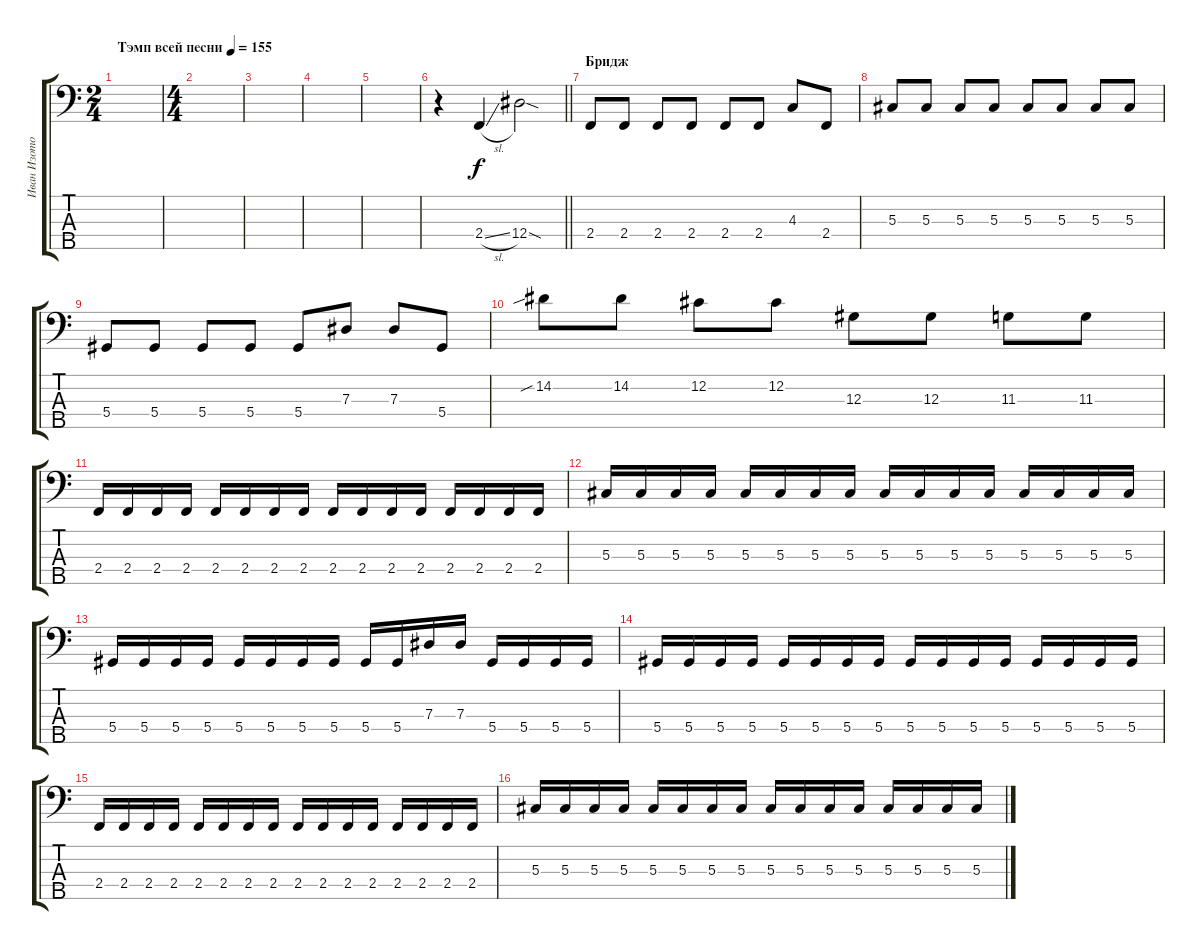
\track ("Иван Изотов" "Иван Изото") {instrument electricbasspick}
\staff {score tabs}
\tuning (Gb2 Db2 Ab1 Eb1 Bb0) {hide}
\ts (2 4)
\tempo (155 "Тэмп всей песни")
\clef f4
\ks c
|
\ts (4 4)
|
|
|
|
\barLineRight lightlight
r.4 2.4{sl}.4 12.4{sod}.2 |
\section ("" "Бридж")
2.4.8 2.4.8 2.4.8 2.4.8 2.4.8 2.4.8 4.3.8 2.4.8 |
5.3.8 5.3.8 5.3.8 5.3.8 5.3.8 5.3.8 5.3.8 5.3.8 |
5.4.8 5.4.8 5.4.8 5.4.8 5.4.8 7.3.8 7.3.8 5.4.8 |
14.2{sib}.8 14.2.8 12.2.8 12.2.8 12.3.8 12.3.8 11.3.8 11.3.8 |
2.4.16 2.4.16 2.4.16 2.4.16 2.4.16 2.4.16 2.4.16 2.4.16 2.4.16 2.4.16 2.4.16 2.4.16 2.4.16 2.4.16 2.4.16 2.4.16 |
5.3.16 5.3.16 5.3.16 5.3.16 5.3.16 5.3.16 5.3.16 5.3.16 5.3.16 5.3.16 5.3.16 5.3.16 5.3.16 5.3.16 5.3.16 5.3.16 |
5.4.16 5.4.16 5.4.16 5.4.16 5.4.16 5.4.16 5.4.16 5.4.16 5.4.16 5.4.16 7.3.16 7.3.16 5.4.16 5.4.16 5.4.16 5.4.16 |
5.4.16 5.4.16 5.4.16 5.4.16 5.4.16 5.4.16 5.4.16 5.4.16 5.4.16 5.4.16 5.4.16 5.4.16 5.4.16 5.4.16 5.4.16 5.4.16 |
2.4.16 2.4.16 2.4.16 2.4.16 2.4.16 2.4.16 2.4.16 2.4.16 2.4.16 2.4.16 2.4.16 2.4.16 2.4.16 2.4.16 2.4.16 2.4.16 |
5.3.16 5.3.16 5.3.16 5.3.16 5.3.16 5.3.16 5.3.16 5.3.16 5.3.16 5.3.16 5.3.16 5.3.16 5.3.16 5.3.16 5.3.16 5.3.16
